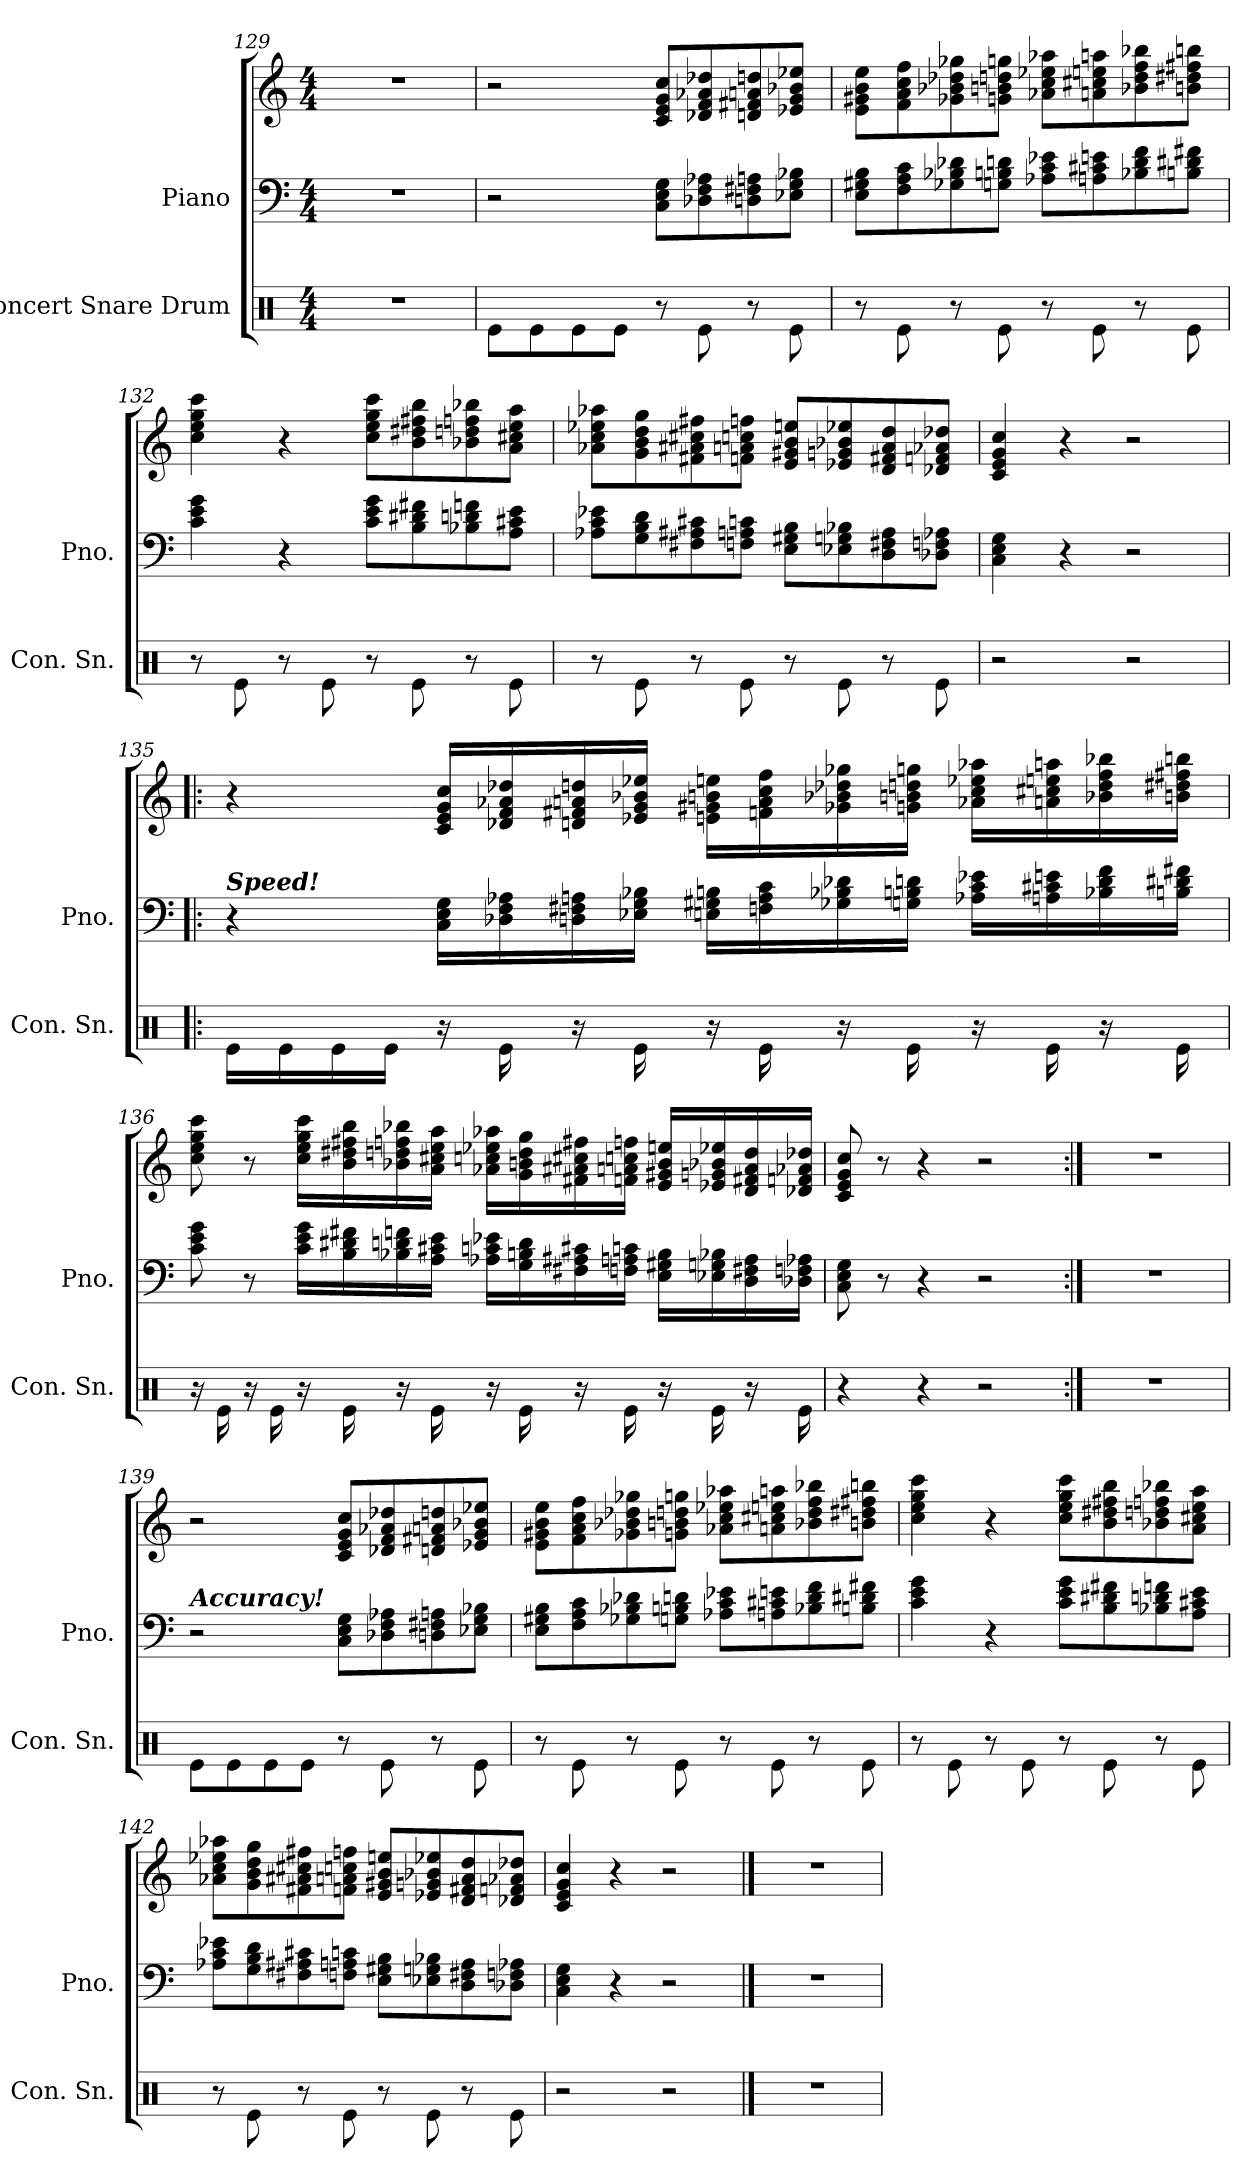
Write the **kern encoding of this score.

**kern	**kern	**kern
*part2	*part1	*part1
*staff3	*staff2	*staff1
*I"Concert Snare Drum	*I"Piano	*
*I'Con. Sn.	*I'Pno.	*
*clefX	*clefF4	*clefG2
*k[]	*k[]	*k[]
*M4/4	*M4/4	*M4/4
=129	=129	=129
1r	1r	1r
!!LO:LB:g=z
=130	=130	=130
8Re\L	2r	2r
8Re\	.	.
8Re\	.	.
8Re\J	.	.
8r	8C\ 8E\ 8G\L	8c/ 8e/ 8g/ 8cc/L
8Re\	8D-X\ 8F\ 8A-X\	8d-X/ 8f/ 8a-X/ 8dd-X/
8r	8Dn\ 8F#X\ 8An\	8dn/ 8f#X/ 8an/ 8ddn/
8Re\	8E-X\ 8G\ 8B-X\J	8e-X/ 8g/ 8b-X/ 8ee-X/J
=131	=131	=131
8r	8E\ 8G#X\ 8B\L	8e\ 8g#X\ 8b\ 8ee\L
8Re\	8F\ 8A\ 8c\	8f\ 8a\ 8cc\ 8ff\
8r	8G-X\ 8B-X\ 8d-X\	8g-X\ 8b-X\ 8dd-X\ 8gg-X\
8Re\	8Gn\ 8Bn\ 8dn\J	8gn\ 8bn\ 8ddn\ 8ggn\J
8r	8A-X\ 8c\ 8e-X\L	8a-X\ 8cc\ 8ee-X\ 8aa-X\L
8Re\	8An\ 8c#X\ 8en\	8an\ 8cc#X\ 8een\ 8aan\
8r	8B-X\ 8d\ 8f\	8b-X\ 8dd\ 8ff\ 8bb-X\
8Re\	8Bn\ 8d#X\ 8f#X\J	8bn\ 8dd#X\ 8ff#X\ 8bbn\J
!!LO:LB:g=z
=132	=132	=132
8r	4c\ 4e\ 4g\	4cc\ 4ee\ 4gg\ 4ccc\
8Re\	.	.
8r	4r	4r
8Re\	.	.
8r	8c\ 8e\ 8g\L	8cc\ 8ee\ 8gg\ 8ccc\L
8Re\	8B\ 8d#X\ 8f#X\	8b\ 8dd#X\ 8ff#X\ 8bb\
8r	8B-X\ 8dn\ 8fn\	8b-X\ 8ddn\ 8ffn\ 8bb-X\
8Re\	8A\ 8c#X\ 8e\J	8a\ 8cc#X\ 8ee\ 8aa\J
=133	=133	=133
8r	8A-X\ 8c\ 8e-X\L	8a-X\ 8cc\ 8ee-X\ 8aa-X\L
8Re\	8G\ 8B\ 8d\	8g\ 8b\ 8dd\ 8gg\
8r	8F#X\ 8A#X\ 8c#X\	8f#X\ 8a#X\ 8cc#X\ 8ff#X\
8Re\	8Fn\ 8An\ 8cn\J	8fn\ 8an\ 8ccn\ 8ffn\J
8r	8E\ 8G#X\ 8B\L	8e/ 8g#X/ 8b/ 8een/L
8Re\	8E-X\ 8Gn\ 8B-X\	8e-X/ 8gn/ 8b-X/ 8ee-X/
8r	8D\ 8F#X\ 8A\	8d/ 8f#X/ 8a/ 8dd/
8Re\	8D-X\ 8Fn\ 8A-X\J	8d-X/ 8fn/ 8a-X/ 8dd-X/J
=134	=134	=134
2r	4C\ 4E\ 4G\	4c/ 4e/ 4g/ 4cc/
.	4r	4r
2r	2r	2r
!!LO:LB:g=z
=135!|:	=135!|:	=135!|:
!	!LO:TX:a:Bi:t=Speed!	!
16Re\LL	4r	4r
16Re\	.	.
16Re\	.	.
16Re\JJ	.	.
16r	16C\ 16E\ 16G\LL	16c/ 16e/ 16g/ 16cc/LL
16Re\	16D-X\ 16F\ 16A-X\	16d-X/ 16f/ 16a-X/ 16dd-X/
16r	16Dn\ 16F#X\ 16An\	16dn/ 16f#X/ 16an/ 16ddn/
16Re\	16E-X\ 16G\ 16B-X\JJ	16e-X/ 16g/ 16b-X/ 16ee-X/JJ
16r	16En\ 16G#X\ 16Bn\LL	16en\ 16g#X\ 16bn\ 16een\LL
16Re\	16Fn\ 16A\ 16c\	16fn\ 16a\ 16cc\ 16ff\
16r	16G-X\ 16B-X\ 16d-X\	16g-X\ 16b-X\ 16dd-X\ 16gg-X\
16Re\	16Gn\ 16Bn\ 16dn\JJ	16gn\ 16bn\ 16ddn\ 16ggn\JJ
16r	16A-X\ 16c\ 16e-X\LL	16a-X\ 16cc\ 16ee-X\ 16aa-X\LL
16Re\	16An\ 16c#X\ 16en\	16an\ 16cc#X\ 16een\ 16aan\
16r	16B-X\ 16d\ 16f\	16b-X\ 16dd\ 16ff\ 16bb-X\
16Re\	16Bn\ 16d#X\ 16f#X\JJ	16bn\ 16dd#X\ 16ff#X\ 16bbn\JJ
!!LO:PB:g=z
=136	=136	=136
16r	8c\ 8e\ 8g\	8cc\ 8ee\ 8gg\ 8ccc\
16Re\	.	.
16r	8r	8r
16Re\	.	.
16r	16c\ 16e\ 16g\LL	16cc\ 16ee\ 16gg\ 16ccc\LL
16Re\	16B\ 16d#X\ 16f#X\	16b\ 16dd#X\ 16ff#X\ 16bb\
16r	16B-X\ 16dn\ 16fn\	16b-X\ 16ddn\ 16ffn\ 16bb-X\
16Re\	16A\ 16c#X\ 16e\JJ	16a\ 16cc#X\ 16ee\ 16aa\JJ
16r	16A-X\ 16cn\ 16e-X\LL	16a-X\ 16ccn\ 16ee-X\ 16aa-X\LL
16Re\	16G\ 16Bn\ 16d\	16g\ 16bn\ 16dd\ 16gg\
16r	16F#X\ 16A#X\ 16c#X\	16f#X\ 16a#X\ 16cc#X\ 16ff#X\
16Re\	16Fn\ 16An\ 16cn\JJ	16fn\ 16an\ 16ccn\ 16ffn\JJ
16r	16E\ 16G#X\ 16B\LL	16e/ 16g#X/ 16b/ 16een/LL
16Re\	16E-X\ 16Gn\ 16B-X\	16e-X/ 16gn/ 16b-X/ 16ee-X/
16r	16D\ 16F#X\ 16A\	16d/ 16f#X/ 16a/ 16dd/
16Re\	16D-X\ 16Fn\ 16A-X\JJ	16d-X/ 16fn/ 16a-X/ 16dd-X/JJ
=137	=137	=137
4r	8C\ 8E\ 8G\	8c/ 8e/ 8g/ 8cc/
.	8r	8r
4r	4r	4r
2r	2r	2r
=138:|!	=138:|!	=138:|!
1r	1r	1r
!!LO:LB:g=z
=139	=139	=139
!	!LO:TX:a:Bi:t=Accuracy!	!
8Re\L	2r	2r
8Re\	.	.
8Re\	.	.
8Re\J	.	.
8r	8C\ 8E\ 8G\L	8c/ 8e/ 8g/ 8cc/L
8Re\	8D-X\ 8F\ 8A-X\	8d-X/ 8f/ 8a-X/ 8dd-X/
8r	8Dn\ 8F#X\ 8An\	8dn/ 8f#X/ 8an/ 8ddn/
8Re\	8E-X\ 8G\ 8B-X\J	8e-X/ 8g/ 8b-X/ 8ee-X/J
=140	=140	=140
8r	8E\ 8G#X\ 8B\L	8e\ 8g#X\ 8b\ 8ee\L
8Re\	8F\ 8A\ 8c\	8f\ 8a\ 8cc\ 8ff\
8r	8G-X\ 8B-X\ 8d-X\	8g-X\ 8b-X\ 8dd-X\ 8gg-X\
8Re\	8Gn\ 8Bn\ 8dn\J	8gn\ 8bn\ 8ddn\ 8ggn\J
8r	8A-X\ 8c\ 8e-X\L	8a-X\ 8cc\ 8ee-X\ 8aa-X\L
8Re\	8An\ 8c#X\ 8en\	8an\ 8cc#X\ 8een\ 8aan\
8r	8B-X\ 8d\ 8f\	8b-X\ 8dd\ 8ff\ 8bb-X\
8Re\	8Bn\ 8d#X\ 8f#X\J	8bn\ 8dd#X\ 8ff#X\ 8bbn\J
!!LO:LB:g=z
=141	=141	=141
8r	4c\ 4e\ 4g\	4cc\ 4ee\ 4gg\ 4ccc\
8Re\	.	.
8r	4r	4r
8Re\	.	.
8r	8c\ 8e\ 8g\L	8cc\ 8ee\ 8gg\ 8ccc\L
8Re\	8B\ 8d#X\ 8f#X\	8b\ 8dd#X\ 8ff#X\ 8bb\
8r	8B-X\ 8dn\ 8fn\	8b-X\ 8ddn\ 8ffn\ 8bb-X\
8Re\	8A\ 8c#X\ 8e\J	8a\ 8cc#X\ 8ee\ 8aa\J
=142	=142	=142
8r	8A-X\ 8c\ 8e-X\L	8a-X\ 8cc\ 8ee-X\ 8aa-X\L
8Re\	8G\ 8B\ 8d\	8g\ 8b\ 8dd\ 8gg\
8r	8F#X\ 8A#X\ 8c#X\	8f#X\ 8a#X\ 8cc#X\ 8ff#X\
8Re\	8Fn\ 8An\ 8cn\J	8fn\ 8an\ 8ccn\ 8ffn\J
8r	8E\ 8G#X\ 8B\L	8e/ 8g#X/ 8b/ 8een/L
8Re\	8E-X\ 8Gn\ 8B-X\	8e-X/ 8gn/ 8b-X/ 8ee-X/
8r	8D\ 8F#X\ 8A\	8d/ 8f#X/ 8a/ 8dd/
8Re\	8D-X\ 8Fn\ 8A-X\J	8d-X/ 8fn/ 8a-X/ 8dd-X/J
=143	=143	=143
2r	4C\ 4E\ 4G\	4c/ 4e/ 4g/ 4cc/
.	4r	4r
2r	2r	2r
==144	==144	==144
1r	1r	1r
=	=	=
*-	*-	*-
